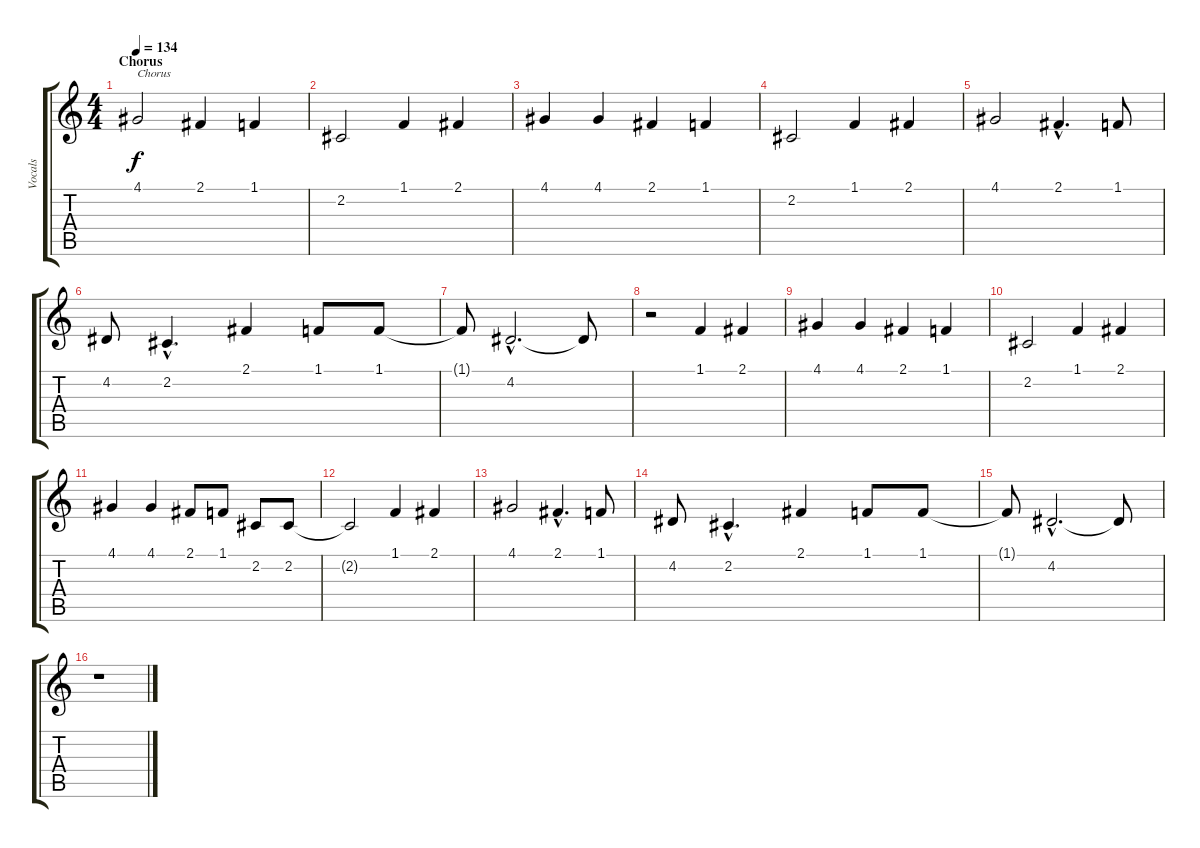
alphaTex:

\track ("Vocals" "Vocals") {instrument lead8bassandlead}
\staff {score tabs}
\tuning (E4 B3 G3 D3 A2 E2) {hide}
\ts (4 4)
\section ("" "Chorus")
\tempo 134
\clef g2
\ks c
4.1.2{txt "Chorus" dy f} 2.1.4 1.1.4 |
2.2.2 1.1.4 2.1.4 |
4.1.4 4.1.4 2.1.4 1.1.4 |
2.2.2 1.1.4 2.1.4 |
4.1.2 2.1{hac}.4{d} 1.1.8 |
4.2.8 2.2{hac}.4{d} 2.1.4 1.1.8 1.1.8 |
1.1{t}.8 4.2{hac}.2{d} 4.2{t}.8 |
r.2 1.1.4 2.1.4 |
4.1.4 4.1.4 2.1.4 1.1.4 |
2.2.2 1.1.4 2.1.4 |
4.1.4 4.1.4 2.1.8 1.1.8 2.2.8 2.2.8 |
2.2{t}.2 1.1.4 2.1.4 |
4.1.2 2.1{hac}.4{d} 1.1.8 |
4.2.8 2.2{hac}.4{d} 2.1.4 1.1.8 1.1.8 |
1.1{t}.8 4.2{hac}.2{d} 4.2{t}.8 |
r.1
